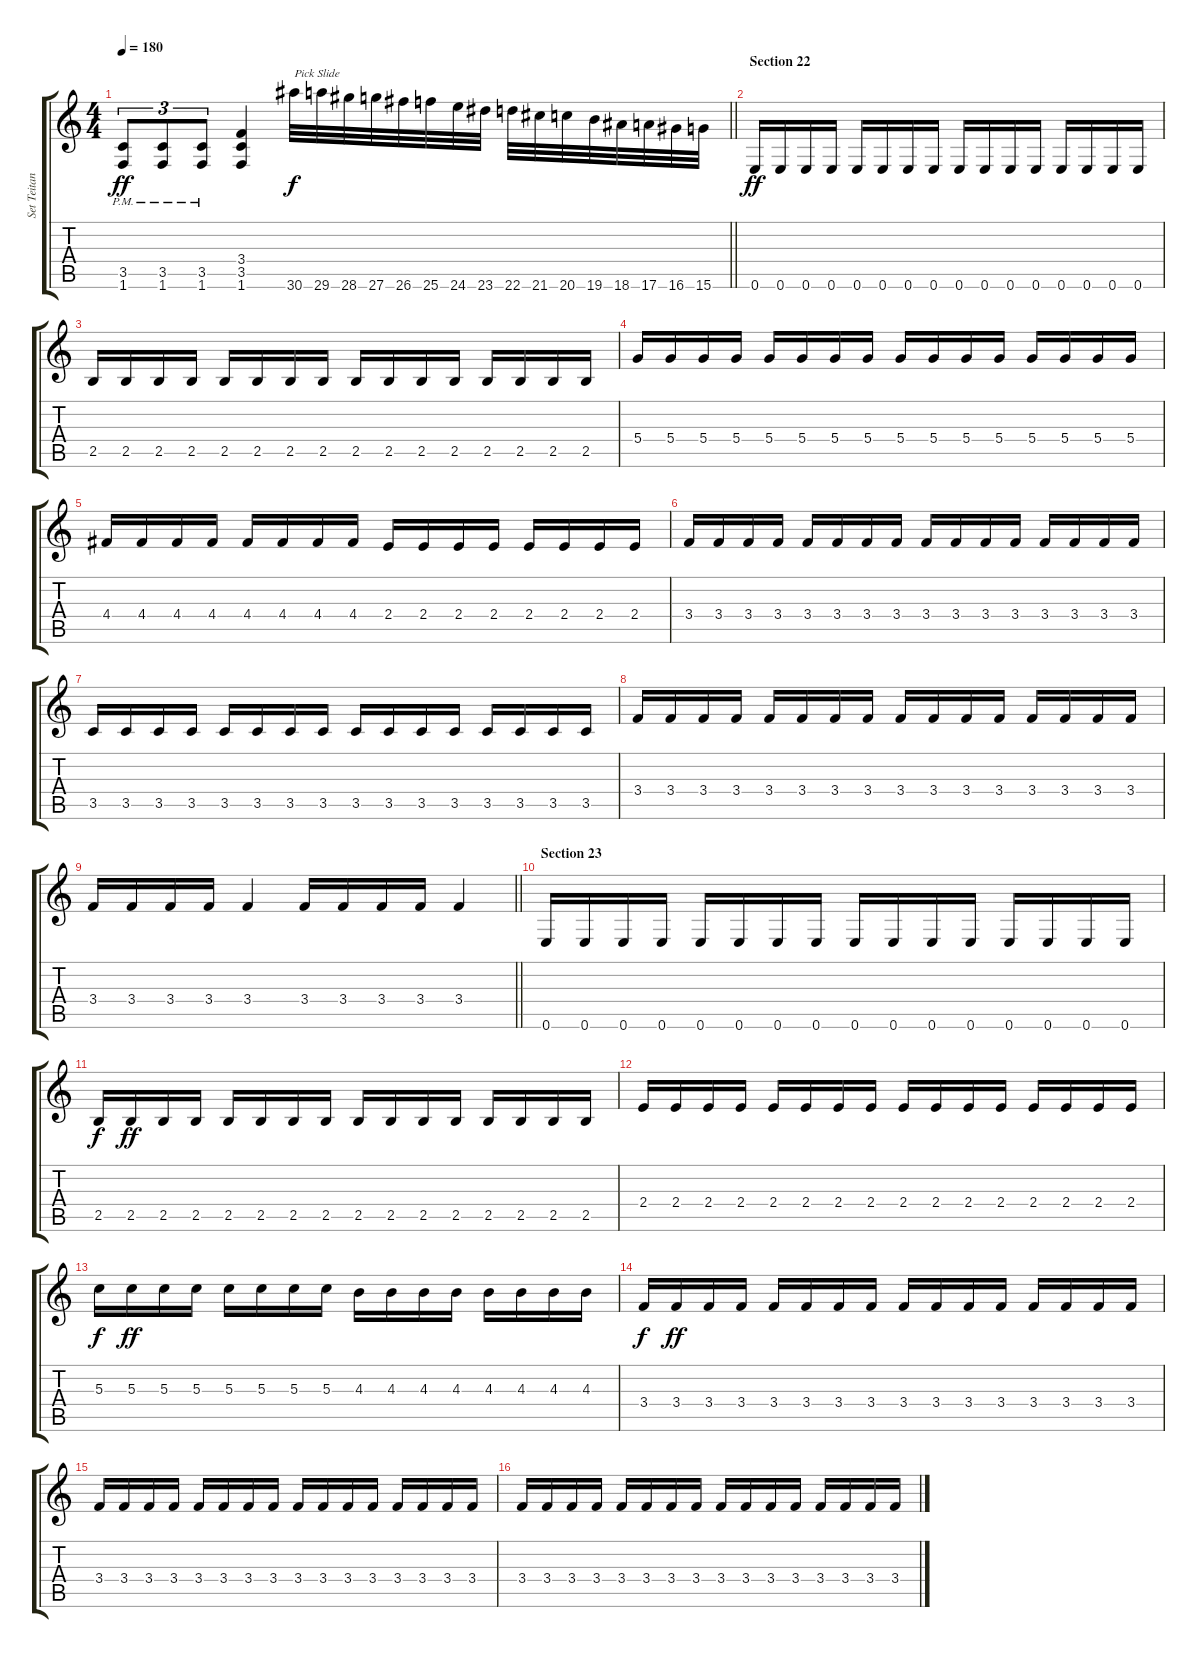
\track ("Set Teitan" "Set Teitan") {instrument distortionguitar}
\staff {score tabs}
\tuning (E4 B3 G3 D3 A2 E2) {hide}
\ts (4 4)
\tempo 180
\clef g2
\barLineRight lightlight
\ks c
(3.5{pm} 1.6{pm}).8{tu (3 2) dy ff} (3.5{pm} 1.6{pm}).8{tu (3 2)} (3.5{pm} 1.6{pm}).8{tu (3 2)} (3.4 3.5 1.6).4 30.6.32{txt "Pick Slide" dy f} 29.6.32 28.6.32 27.6.32 26.6.32 25.6.32 24.6.32 23.6.32 22.6.32 21.6.32 20.6.32 19.6.32 18.6.32 17.6.32 16.6.32 15.6.32 |
\section ("" "Section 22")
0.6.16{dy ff} 0.6.16 0.6.16 0.6.16 0.6.16 0.6.16 0.6.16 0.6.16 0.6.16 0.6.16 0.6.16 0.6.16 0.6.16 0.6.16 0.6.16 0.6.16 |
2.5.16 2.5.16 2.5.16 2.5.16 2.5.16 2.5.16 2.5.16 2.5.16 2.5.16 2.5.16 2.5.16 2.5.16 2.5.16 2.5.16 2.5.16 2.5.16 |
5.4.16 5.4.16 5.4.16 5.4.16 5.4.16 5.4.16 5.4.16 5.4.16 5.4.16 5.4.16 5.4.16 5.4.16 5.4.16 5.4.16 5.4.16 5.4.16 |
4.4.16 4.4.16 4.4.16 4.4.16 4.4.16 4.4.16 4.4.16 4.4.16 2.4.16 2.4.16 2.4.16 2.4.16 2.4.16 2.4.16 2.4.16 2.4.16 |
3.4.16 3.4.16 3.4.16 3.4.16 3.4.16 3.4.16 3.4.16 3.4.16 3.4.16 3.4.16 3.4.16 3.4.16 3.4.16 3.4.16 3.4.16 3.4.16 |
3.5.16 3.5.16 3.5.16 3.5.16 3.5.16 3.5.16 3.5.16 3.5.16 3.5.16 3.5.16 3.5.16 3.5.16 3.5.16 3.5.16 3.5.16 3.5.16 |
3.4.16 3.4.16 3.4.16 3.4.16 3.4.16 3.4.16 3.4.16 3.4.16 3.4.16 3.4.16 3.4.16 3.4.16 3.4.16 3.4.16 3.4.16 3.4.16 |
\barLineRight lightlight
3.4.16 3.4.16 3.4.16 3.4.16 3.4.4 3.4.16 3.4.16 3.4.16 3.4.16 3.4.4 |
\section ("" "Section 23")
0.6.16 0.6.16 0.6.16 0.6.16 0.6.16 0.6.16 0.6.16 0.6.16 0.6.16 0.6.16 0.6.16 0.6.16 0.6.16 0.6.16 0.6.16 0.6.16 |
2.5.16{dy f} 2.5.16{dy ff} 2.5.16 2.5.16 2.5.16 2.5.16 2.5.16 2.5.16 2.5.16 2.5.16 2.5.16 2.5.16 2.5.16 2.5.16 2.5.16 2.5.16 |
2.4.16 2.4.16 2.4.16 2.4.16 2.4.16 2.4.16 2.4.16 2.4.16 2.4.16 2.4.16 2.4.16 2.4.16 2.4.16 2.4.16 2.4.16 2.4.16 |
5.3.16{dy f} 5.3.16{dy ff} 5.3.16 5.3.16 5.3.16 5.3.16 5.3.16 5.3.16 4.3.16 4.3.16 4.3.16 4.3.16 4.3.16 4.3.16 4.3.16 4.3.16 |
3.4.16{dy f} 3.4.16{dy ff} 3.4.16 3.4.16 3.4.16 3.4.16 3.4.16 3.4.16 3.4.16 3.4.16 3.4.16 3.4.16 3.4.16 3.4.16 3.4.16 3.4.16 |
3.4.16 3.4.16 3.4.16 3.4.16 3.4.16 3.4.16 3.4.16 3.4.16 3.4.16 3.4.16 3.4.16 3.4.16 3.4.16 3.4.16 3.4.16 3.4.16 |
3.4.16 3.4.16 3.4.16 3.4.16 3.4.16 3.4.16 3.4.16 3.4.16 3.4.16 3.4.16 3.4.16 3.4.16 3.4.16 3.4.16 3.4.16 3.4.16
